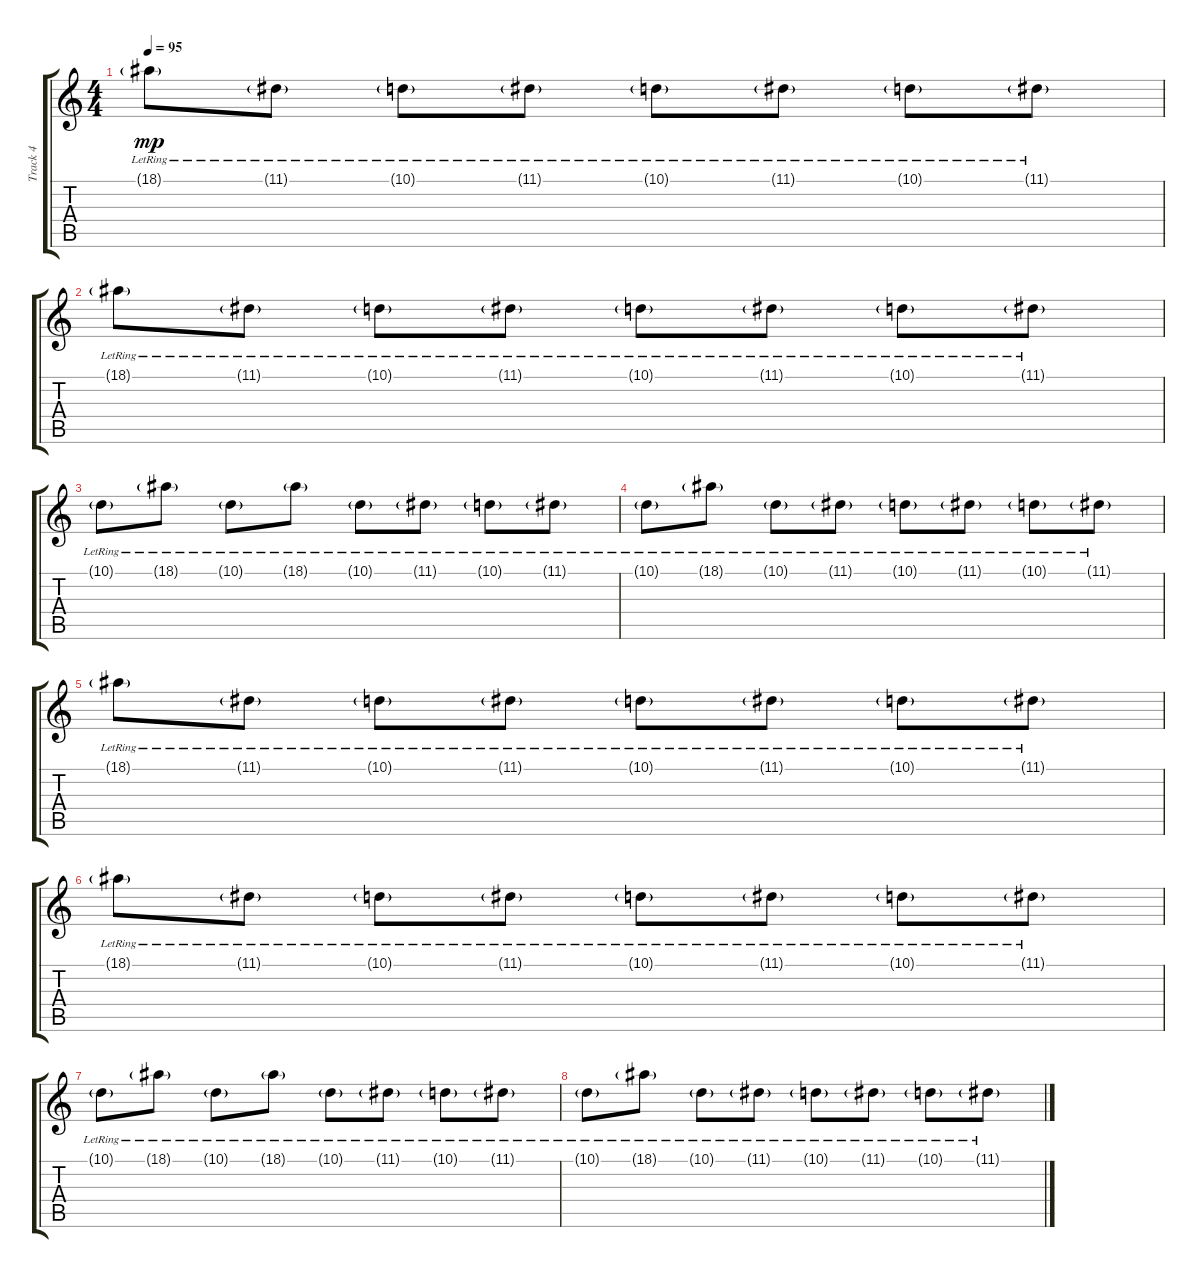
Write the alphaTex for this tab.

\track ("Track 4" "Track 4") {instrument stringensemble1}
\staff {score tabs}
\tuning (E4 B3 G3 D3 A2 E2) {hide}
\ts (4 4)
\tempo 95
\clef g2
\ks c
18.1{g lr}.8{dy mp} 11.1{g lr}.8 10.1{g lr}.8 11.1{g lr}.8 10.1{g lr}.8 11.1{g lr}.8 10.1{g lr}.8 11.1{g lr}.8 |
18.1{g lr}.8 11.1{g lr}.8 10.1{g lr}.8 11.1{g lr}.8 10.1{g lr}.8 11.1{g lr}.8 10.1{g lr}.8 11.1{g lr}.8 |
10.1{g lr}.8 18.1{g lr}.8 10.1{g lr}.8 18.1{g lr}.8 10.1{g lr}.8 11.1{g lr}.8 10.1{g lr}.8 11.1{g lr}.8 |
10.1{g lr}.8 18.1{g lr}.8 10.1{g lr}.8 11.1{g lr}.8 10.1{g lr}.8 11.1{g lr}.8 10.1{g lr}.8 11.1{g lr}.8 |
18.1{g lr}.8 11.1{g lr}.8 10.1{g lr}.8 11.1{g lr}.8 10.1{g lr}.8 11.1{g lr}.8 10.1{g lr}.8 11.1{g lr}.8 |
18.1{g lr}.8 11.1{g lr}.8 10.1{g lr}.8 11.1{g lr}.8 10.1{g lr}.8 11.1{g lr}.8 10.1{g lr}.8 11.1{g lr}.8 |
10.1{g lr}.8 18.1{g lr}.8 10.1{g lr}.8 18.1{g lr}.8 10.1{g lr}.8 11.1{g lr}.8 10.1{g lr}.8 11.1{g lr}.8 |
10.1{g lr}.8 18.1{g lr}.8 10.1{g lr}.8 11.1{g lr}.8 10.1{g lr}.8 11.1{g lr}.8 10.1{g lr}.8 11.1{g lr}.8
